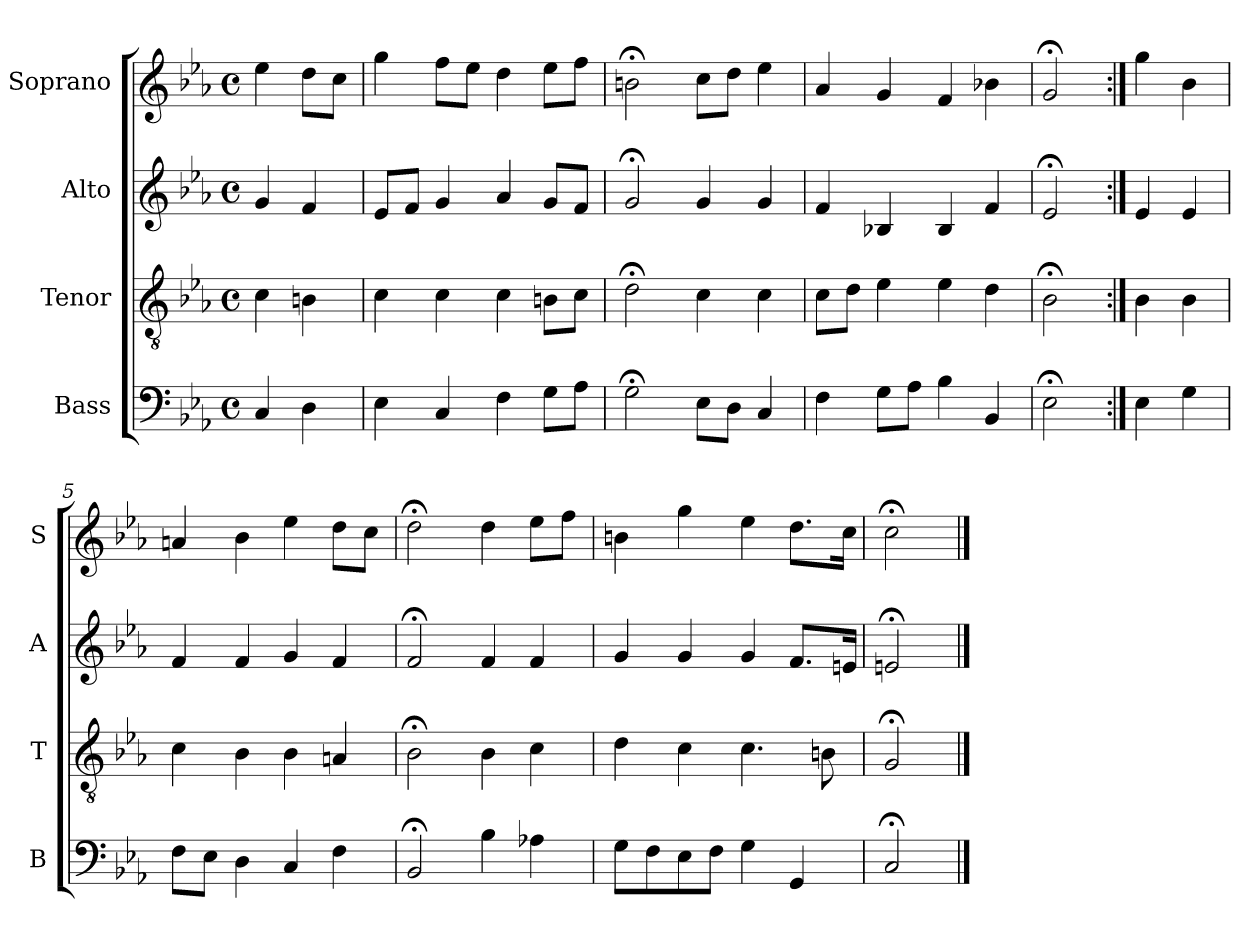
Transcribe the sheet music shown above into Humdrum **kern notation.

**kern	**kern	**kern	**kern
*part4	*part3	*part2	*part1
*staff4	*staff3	*staff2	*staff1
*I"Bass	*I"Tenor	*I"Alto	*I"Soprano
*I'B	*I'T	*I'A	*I'S
*clefF4	*clefGv2	*clefG2	*clefG2
*k[b-e-a-]	*k[b-e-a-]	*k[b-e-a-]	*k[b-e-a-]
*c:	*c:	*c:	*c:
*M4/4	*M4/4	*M4/4	*M4/4
*met(c)	*met(c)	*met(c)	*met(c)
*MM100	*MM100	*MM100	*MM100
=	=	=	=
4C	4ci	4gi	4ee-
4D	4Bni	4fi	8ddL
.	.	.	8ccJ
=1	=1	=1	=1
4E-	4c	8e-L	4gg
.	.	8fJ	.
4C	4c	4g	8ffL
.	.	.	8ee-J
4F	4c	4a-	4dd
8GL	8BnL	8gL	8ee-L
8A-J	8cJ	8fJ	8ffJ
=2	=2	=2	=2
2G;<	2d;<	2g;<	2bn;<
8E-L	4c	4g	8ccL
8DJ	.	.	8ddJ
4C	4c	4g	4ee-
=3	=3	=3	=3
4F	8cL	4f	4a-
.	8dJ	.	.
8GL	4e-	4B-X	4g
8A-J	.	.	.
4B-	4e-	4B-	4f
4BB-	4d	4f	4b-X
=4	=4	=4	=4
2E-;<	2B-;<	2e-;<	2g;<
=:|!	=:|!	=:|!	=:|!
4E-	4B-	4e-	4gg
4G	4B-	4e-	4b-
=5	=5	=5	=5
8FL	4c	4f	4an
8E-J	.	.	.
4D	4B-	4f	4b-
4C	4B-	4g	4ee-
4F	4An	4f	8ddL
.	.	.	8ccJ
=6	=6	=6	=6
2BB-;<	2B-;<	2f;<	2dd;<
4B-	4B-	4f	4dd
4A-X	4c	4f	8ee-L
.	.	.	8ffJ
=7	=7	=7	=7
8GL	4d	4g	4bn
8F	.	.	.
8E-	4c	4g	4gg
8FJ	.	.	.
4G	4.c	4g	4ee-
4GG	.	8.fL	8.ddL
.	8Bn	.	.
.	.	16enJk	16ccJk
=8	=8	=8	=8
2C;<	2G;<	2en;<	2cc;<
==	==	==	==
*-	*-	*-	*-
